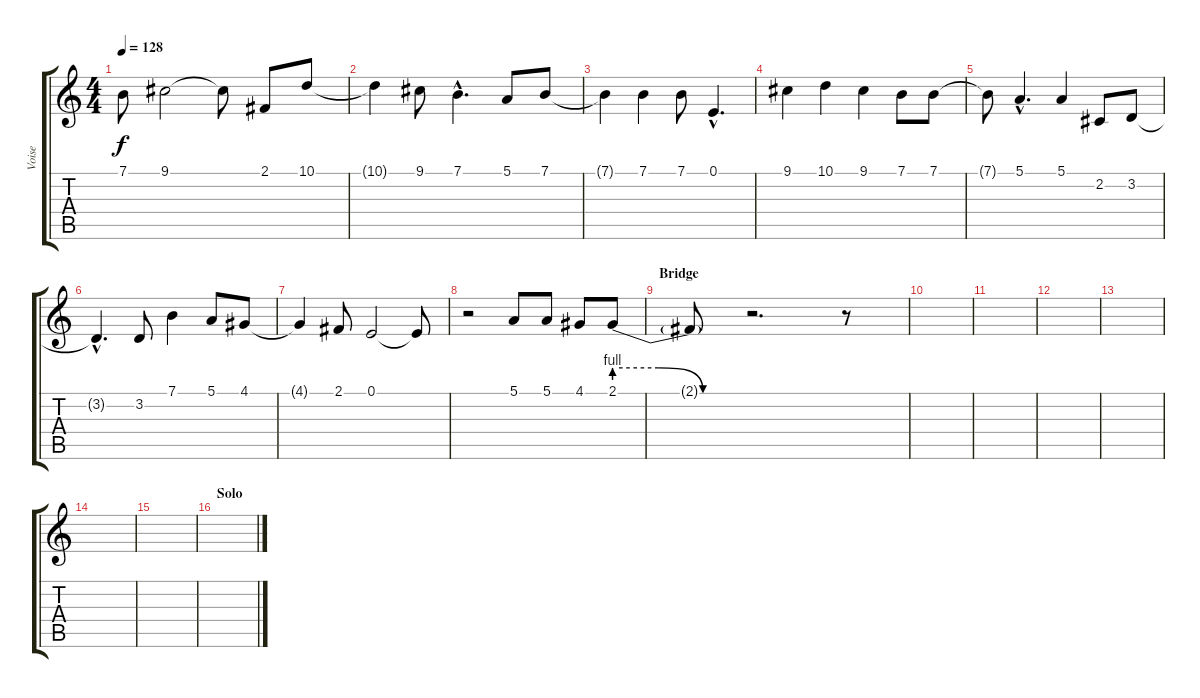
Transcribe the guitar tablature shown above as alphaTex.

\track ("Voise" "Voise") {instrument choiraahs}
\staff {score tabs}
\tuning (E4 B3 G3 D3 A2 E2) {hide}
\ts (4 4)
\tempo 128
\clef g2
\ks c
7.1{t}.8{dy f} 9.1.2 9.1{t}.8 2.1.8 10.1.8 |
10.1{t}.4 9.1.8 7.1{hac}.4{d} 5.1.8 7.1.8 |
7.1{t}.4 7.1.4 7.1.8 0.1{hac}.4{d} |
9.1.4 10.1.4 9.1.4 7.1.8 7.1.8 |
7.1{t}.8 5.1{hac}.4{d} 5.1.4 2.2.8 3.2.8 |
3.2{hac t}.4{d} 3.2.8 7.1.4 5.1.8 4.1.8 |
4.1{t}.4 2.1.8 0.1.2 0.1{t}.8 |
r.2 5.1.8 5.1.8 4.1.8 2.1{be (custom 0 4 20 4 40 0 60 0)}.8 |
\section ("" "Bridge")
2.1{t}.8 r.2{d} r.8 |
|
|
|
|
|
|
\section ("" "Solo")
